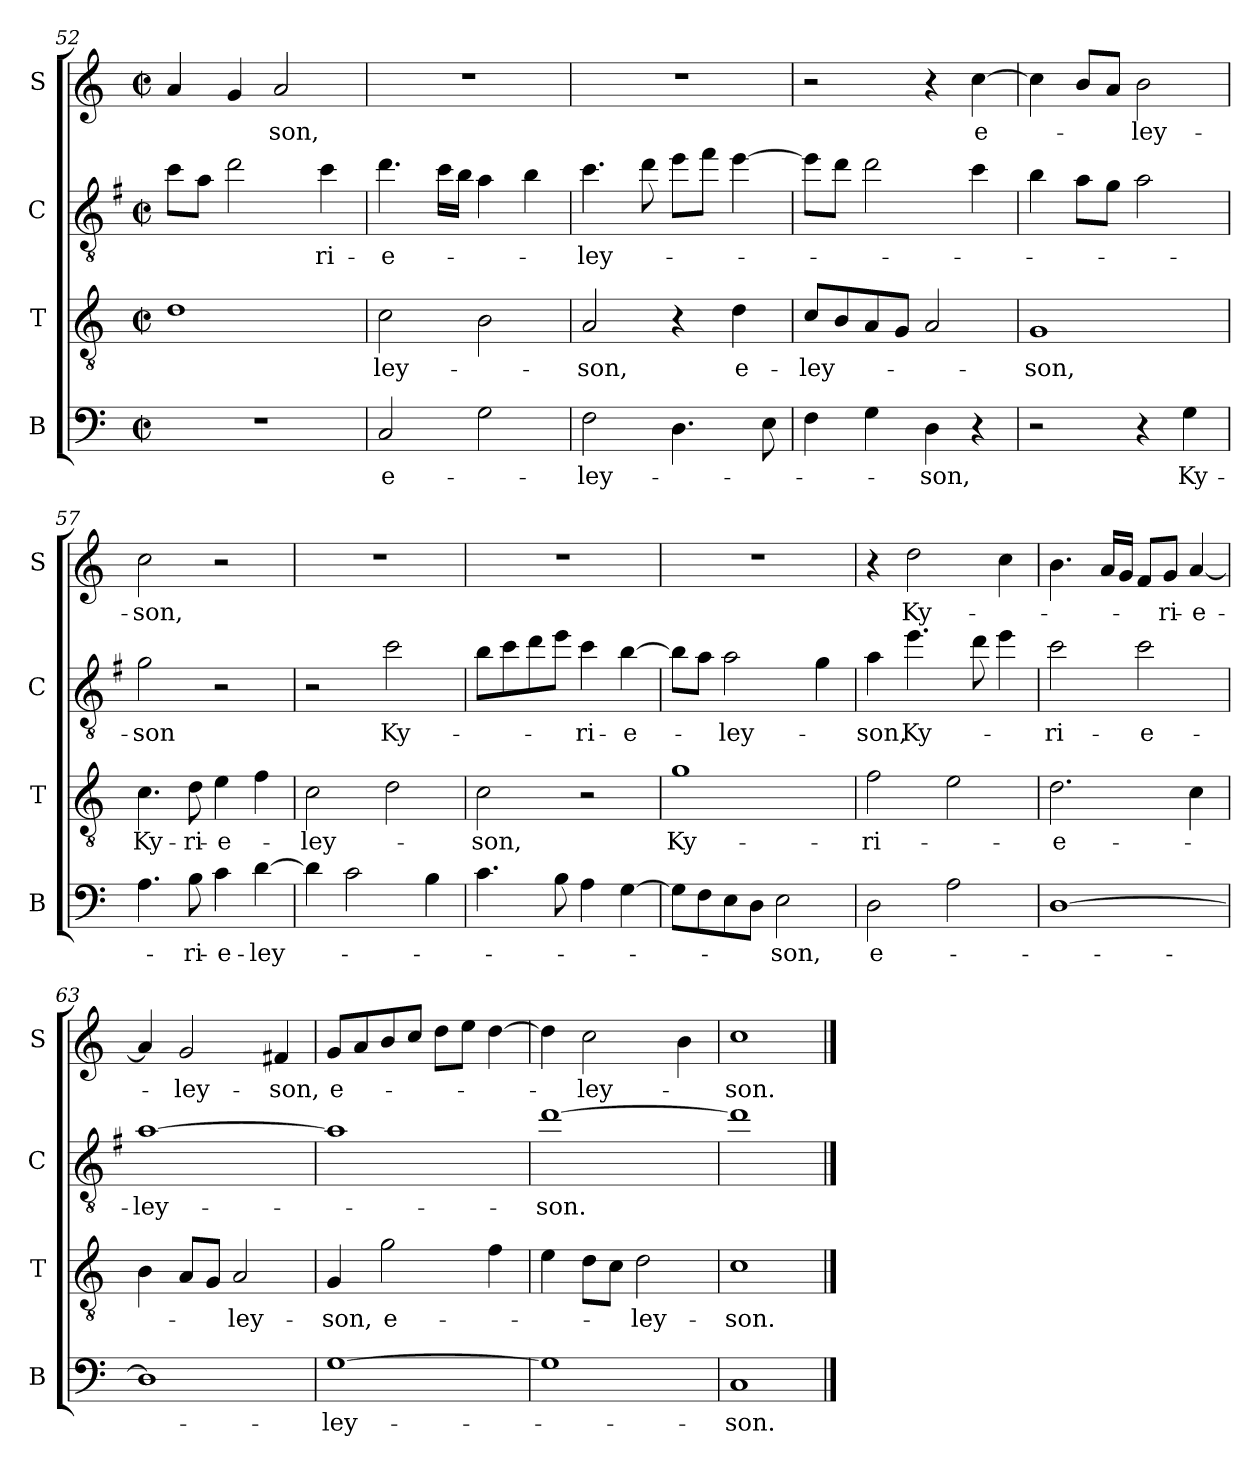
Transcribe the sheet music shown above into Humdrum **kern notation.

**kern	**text	**kern	**text	**kern	**text	**kern	**text
*part4	*part4	*part3	*part3	*part2	*part2	*part1	*part1
*staff4	*staff4	*staff3	*staff3	*staff2	*staff2	*staff1	*staff1
*I"B	*	*I"T	*	*I"C	*	*I"S	*
*I'B	*	*I'T	*	*I'C	*	*I'S	*
*clefF4	*	*clefGv2	*	*clefGv2	*	*clefG2	*
*	*	*	*	*ITrd4c7	*	*	*
*k[]	*	*k[]	*	*k[]	*	*k[]	*
*M2/2	*	*M2/2	*	*M2/2	*	*M2/2	*
*met(c|)	*	*met(c|)	*	*met(c|)	*	*met(c|)	*
=52	=52	=52	=52	=52	=52	=52	=52
1r	.	1d	.	8f\L	.	4a/	.
.	.	.	.	8d\J	.	.	.
.	.	.	.	2g\	.	4g/	.
!	!	!	!	!	!	!	!LO:LY:b
.	.	.	.	.	.	2a/	-son,
!	!	!	!	!	!LO:LY:b	!	!
.	.	.	.	4f\	-ri-	.	.
=53	=53	=53	=53	=53	=53	=53	=53
!	!LO:LY:b	!	!LO:LY:b	!	!LO:LY:b	!	!
2C/	e-	2c\	-ley-	4.g\	-e-	1r	.
.	.	.	.	16f\LL	.	.	.
.	.	.	.	16e\JJ	.	.	.
2G\	.	2B\	.	4d\	.	.	.
.	.	.	.	4e\	.	.	.
=54	=54	=54	=54	=54	=54	=54	=54
!	!LO:LY:b	!	!LO:LY:b	!	!LO:LY:b	!	!
2F\	-ley-	2A/	-son,	4.f\	-ley-	1r	.
.	.	.	.	8g\	.	.	.
4.D\	.	4r	.	8a\L	.	.	.
.	.	.	.	8b\J	.	.	.
!	!	!	!LO:LY:b	!	!	!	!
.	.	4d\	e-	[4a\	.	.	.
8E\	.	.	.	.	.	.	.
=55	=55	=55	=55	=55	=55	=55	=55
!	!	!	!LO:LY:b	!	!	!	!
4F\	.	8c/L	-ley-	8a\L]	.	2r	.
.	.	8B/	.	8g\J	.	.	.
4G\	.	8A/	.	2g\	.	.	.
.	.	8G/J	.	.	.	.	.
!	!LO:LY:b	!	!	!	!	!	!
4D\	-son,	2A/	.	.	.	4r	.
!	!	!	!	!	!	!	!LO:LY:b
4r	.	.	.	4f\	.	[4cc\	e-
!!LO:PB:g=z
=56	=56	=56	=56	=56	=56	=56	=56
!	!	!	!LO:LY:b	!	!	!	!
2r	.	1G	-son,	4e\	.	4cc\]	.
.	.	.	.	8d\L	.	8b/L	.
.	.	.	.	8c\J	.	8a/J	.
!	!	!	!	!	!	!	!LO:LY:b
4r	.	.	.	2d\	.	2b\	-ley-
!	!LO:LY:b	!	!	!	!	!	!
4G\	Ky-	.	.	.	.	.	.
=57	=57	=57	=57	=57	=57	=57	=57
!	!	!	!LO:LY:b	!	!LO:LY:b	!	!LO:LY:b
4.A\	.	4.c\	Ky-	2c\	-son	2cc\	-son,
!	!LO:LY:b	!	!LO:LY:b	!	!	!	!
8B\	-ri-	8d\	-ri-	.	.	.	.
!	!LO:LY:b	!	!LO:LY:b	!	!	!	!
4c\	-e-	4e\	-e-	2r	.	2r	.
!	!LO:LY:b	!	!	!	!	!	!
[4d\	-ley-	4f\	.	.	.	.	.
=58	=58	=58	=58	=58	=58	=58	=58
!	!	!	!LO:LY:b	!	!	!	!
4d\]	.	2c\	-ley-	2r	.	1r	.
2c\	.	.	.	.	.	.	.
!	!	!	!	!	!LO:LY:b	!	!
.	.	2d\	.	2f\	Ky-	.	.
4B\	.	.	.	.	.	.	.
=59	=59	=59	=59	=59	=59	=59	=59
!	!	!	!LO:LY:b	!	!	!	!
4.c\	.	2c\	-son,	8e\L	.	1r	.
.	.	.	.	8f\	.	.	.
.	.	.	.	8g\	.	.	.
8B\	.	.	.	8a\J	.	.	.
!	!	!	!	!	!LO:LY:b	!	!
4A\	.	2r	.	4f\	-ri-	.	.
!	!	!	!	!	!LO:LY:b	!	!
[4G\	.	.	.	[4e\	-e-	.	.
=60	=60	=60	=60	=60	=60	=60	=60
!	!	!	!LO:LY:b	!	!	!	!
8G\L]	.	1g	Ky-	8e\L]	.	1r	.
8F\	.	.	.	8d\J	.	.	.
!	!	!	!	!	!LO:LY:b	!	!
8E\	.	.	.	2d\	-ley-	.	.
8D\J	.	.	.	.	.	.	.
!	!LO:LY:b	!	!	!	!	!	!
2E\	-son,	.	.	.	.	.	.
.	.	.	.	4c\	.	.	.
=61	=61	=61	=61	=61	=61	=61	=61
!	!LO:LY:b	!	!LO:LY:b	!	!LO:LY:b	!	!
2D\	e-	2f\	-ri-	4d\	-son,	4r	.
!	!	!	!	!	!LO:LY:b	!	!LO:LY:b
.	.	.	.	4.a\	Ky-	2dd\	Ky-
2A\	.	2e\	.	.	.	.	.
.	.	.	.	8g\	.	.	.
.	.	.	.	4a\	.	4cc\	.
!!LO:LB:g=z
=62	=62	=62	=62	=62	=62	=62	=62
!	!	!	!LO:LY:b	!	!LO:LY:b	!	!
[1D	.	2.d\	-e-	2f\	-ri-	4.b\	.
.	.	.	.	.	.	16a/LL	.
.	.	.	.	.	.	16g/JJ	.
!	!	!	!	!	!LO:LY:b	!	!
.	.	.	.	2f\	-e-	8f/L	.
!	!	!	!	!	!	!	!LO:LY:b
.	.	.	.	.	.	8g/J	-ri-
!	!	!	!	!	!	!	!LO:LY:b
.	.	4c\	.	.	.	[4a/	-e-
=63	=63	=63	=63	=63	=63	=63	=63
!	!	!	!	!	!LO:LY:b	!	!
1D]	.	4B\	.	[1d	-ley-	4a/]	.
!	!	!	!	!	!	!	!LO:LY:b
.	.	8A/L	.	.	.	2g/	-ley-
.	.	8G/J	.	.	.	.	.
!	!	!	!LO:LY:b	!	!	!	!
.	.	2A/	-ley-	.	.	.	.
!	!	!	!	!	!	!	!LO:LY:b
.	.	.	.	.	.	4f#X/	-son,
=64	=64	=64	=64	=64	=64	=64	=64
!	!LO:LY:b	!	!LO:LY:b	!	!	!	!LO:LY:b
[1G	-ley-	4G/	-son,	1d]	.	8g/L	e-
.	.	.	.	.	.	8a/	.
!	!	!	!LO:LY:b	!	!	!	!
.	.	2g\	e-	.	.	8b/	.
.	.	.	.	.	.	8cc/J	.
.	.	.	.	.	.	8dd\L	.
.	.	.	.	.	.	8ee\J	.
.	.	4f\	.	.	.	[4dd\	.
=65	=65	=65	=65	=65	=65	=65	=65
*	*	*	*	*	*	*MM88	*
!	!	!	!	!	!LO:LY:b	!	!
1G]	.	4e\	.	[1g	-son.	4dd\]	.
!	!	!	!	!	!	!	!LO:LY:b
.	.	8d\L	.	.	.	2cc\	-ley-
.	.	8c\J	.	.	.	.	.
!	!	!	!LO:LY:b	!	!	!	!
.	.	2d\	-ley-	.	.	.	.
.	.	.	.	.	.	4b\	.
=66	=66	=66	=66	=66	=66	=66	=66
!	!LO:LY:b	!	!LO:LY:b	!	!	!	!LO:LY:b
1C	-son.	1c	-son.	1g]	.	1cc	-son.
==	==	==	==	==	==	==	==
*-	*-	*-	*-	*-	*-	*-	*-
